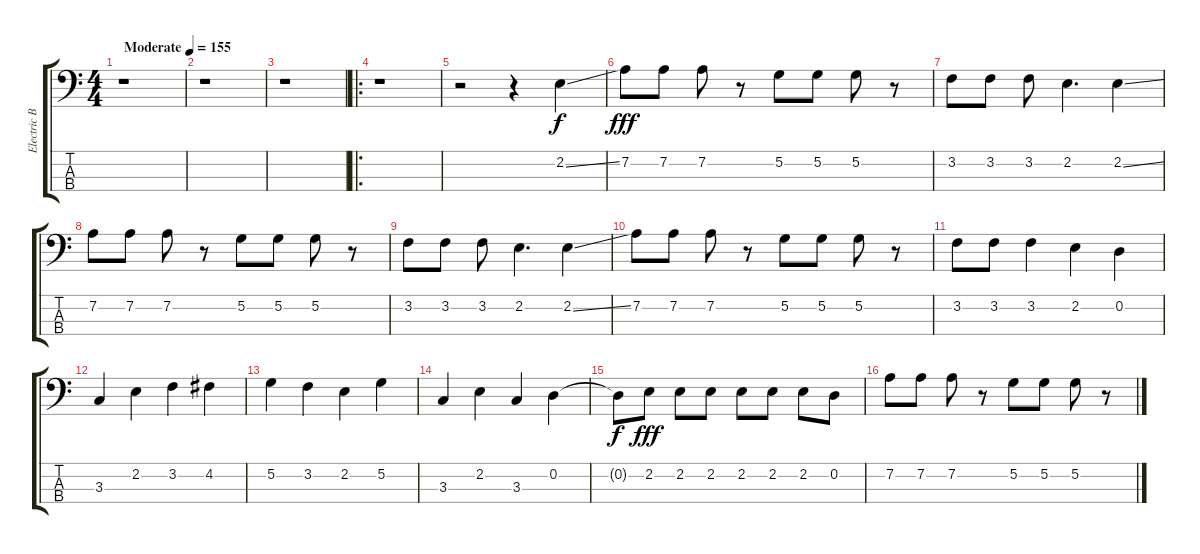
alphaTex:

\track ("Electric Bass" "Electric B") {instrument electricbasspick}
\staff {score tabs}
\tuning (G2 D2 A1 E1) {hide}
\ts (4 4)
\tempo (155 "Moderate")
\clef f4
\ks c
r.1{dy f instrument electricbasspick} |
r.1 |
r.1 |
\ro
r.1 |
r.2 r.4 2.2{ss}.4 |
7.2.8{dy fff} 7.2.8 7.2.8 r.8 5.2.8 5.2.8 5.2.8 r.8 |
3.2.8 3.2.8 3.2.8 2.2.4{d} 2.2{ss}.4 |
7.2.8 7.2.8 7.2.8 r.8 5.2.8 5.2.8 5.2.8 r.8 |
3.2.8 3.2.8 3.2.8 2.2.4{d} 2.2{ss}.4 |
7.2.8 7.2.8 7.2.8 r.8 5.2.8 5.2.8 5.2.8 r.8 |
3.2.8 3.2.8 3.2.4 2.2.4 0.2.4 |
3.3.4 2.2.4 3.2.4 4.2.4 |
5.2.4 3.2.4 2.2.4 5.2.4 |
3.3.4 2.2.4 3.3.4 0.2.4 |
0.2{t}.8{dy f} 2.2.8{dy fff} 2.2.8 2.2.8 2.2.8 2.2.8 2.2.8 0.2.8 |
7.2.8 7.2.8 7.2.8 r.8 5.2.8 5.2.8 5.2.8 r.8
